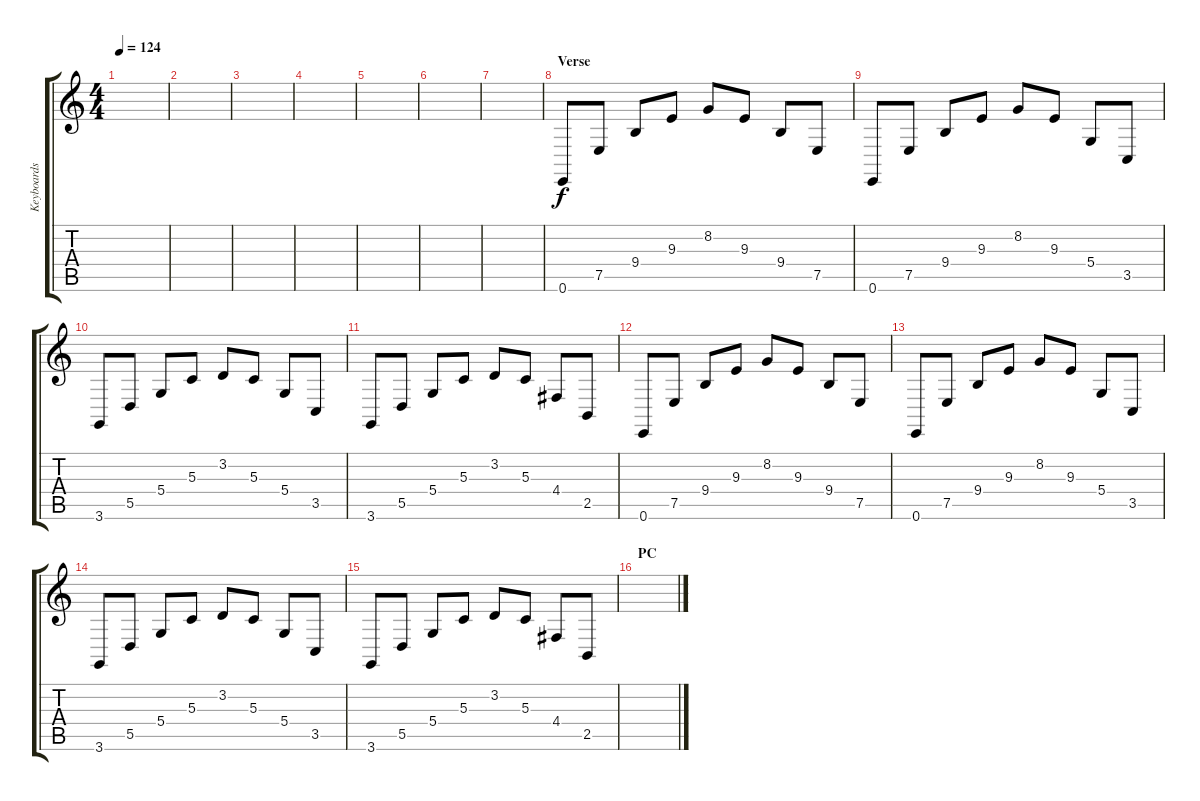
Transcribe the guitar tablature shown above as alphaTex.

\track ("Keyboards" "Keyboards") {instrument stringensemble1}
\staff {score tabs}
\tuning (E4 B3 G3 D3 A2 E2) {hide}
\ts (4 4)
\tempo 124
\clef g2
\ks c
|
|
|
|
|
|
|
\section ("" "Verse")
0.6.8 7.5.8 9.4.8 9.3.8 8.2.8 9.3.8 9.4.8 7.5.8 |
0.6.8 7.5.8 9.4.8 9.3.8 8.2.8 9.3.8 5.4.8 3.5.8 |
3.6.8 5.5.8 5.4.8 5.3.8 3.2.8 5.3.8 5.4.8 3.5.8 |
3.6.8 5.5.8 5.4.8 5.3.8 3.2.8 5.3.8 4.4.8 2.5.8 |
0.6.8 7.5.8 9.4.8 9.3.8 8.2.8 9.3.8 9.4.8 7.5.8 |
0.6.8 7.5.8 9.4.8 9.3.8 8.2.8 9.3.8 5.4.8 3.5.8 |
3.6.8 5.5.8 5.4.8 5.3.8 3.2.8 5.3.8 5.4.8 3.5.8 |
3.6.8 5.5.8 5.4.8 5.3.8 3.2.8 5.3.8 4.4.8 2.5.8 |
\section ("" "PC")
